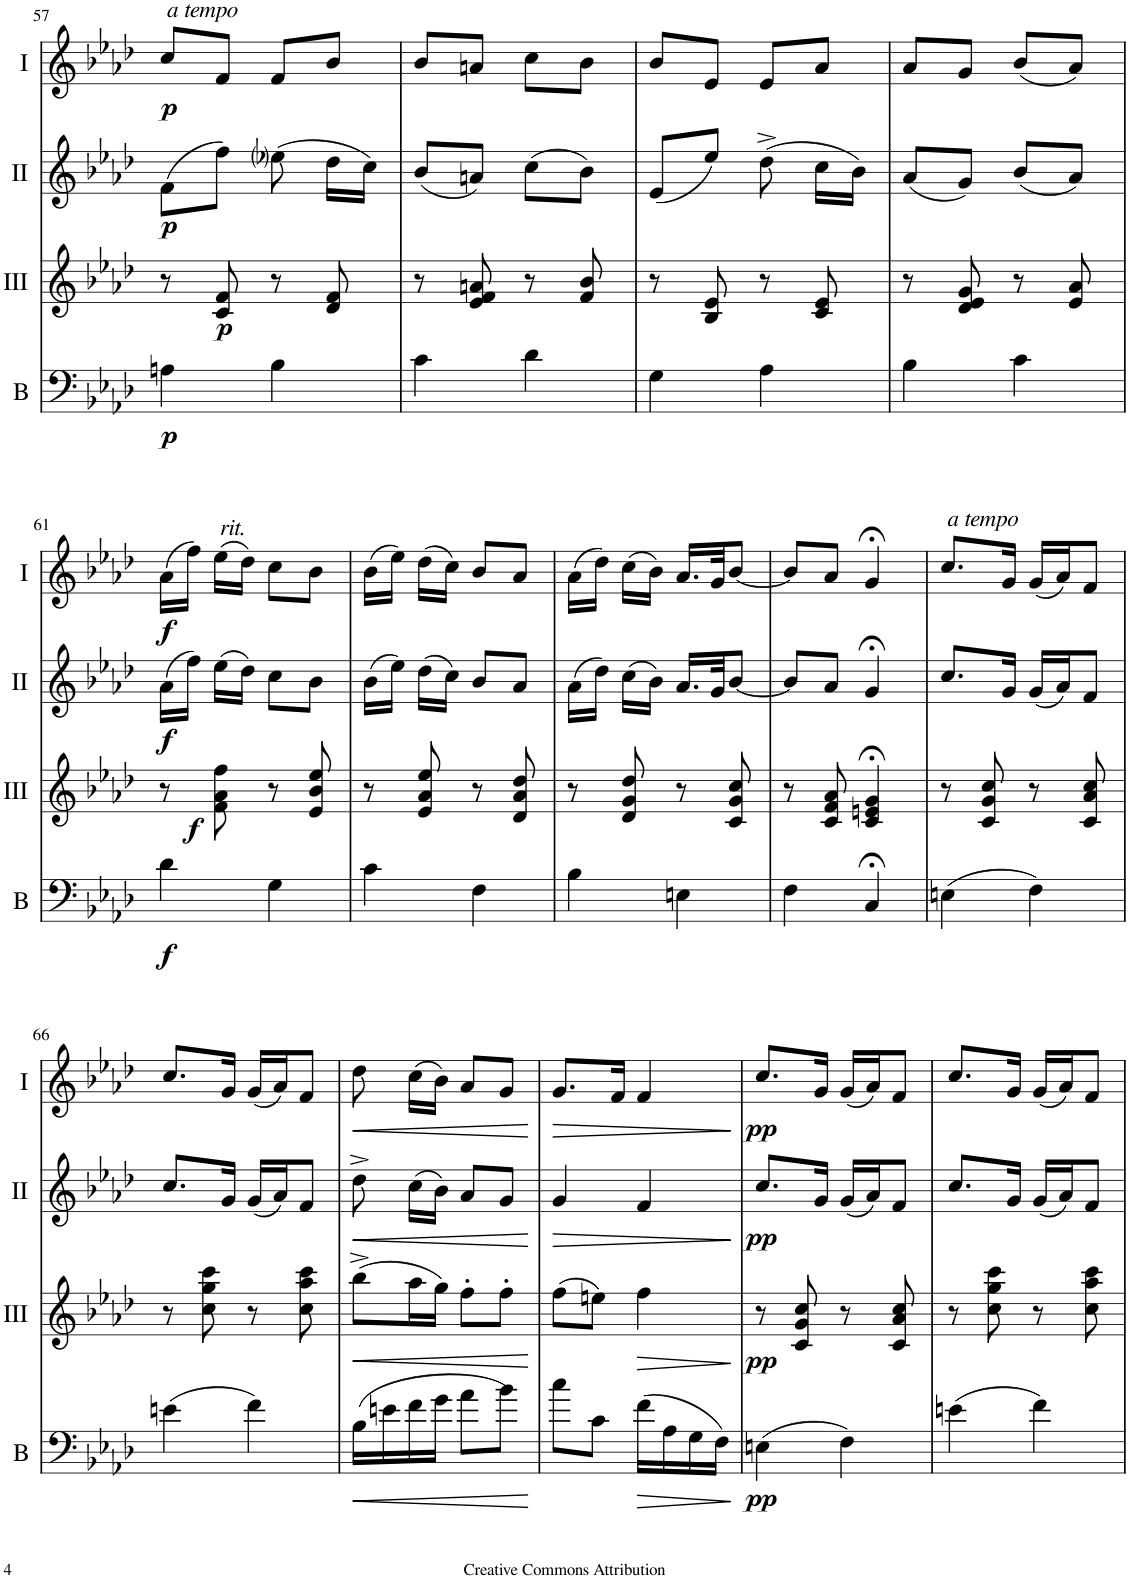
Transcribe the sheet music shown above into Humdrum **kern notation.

**kern	**dynam	**kern	**dynam	**kern	**dynam	**kern	**dynam
*part4	*part4	*part3	*part3	*part2	*part2	*part1	*part1
*staff4	*staff4	*staff3	*staff3	*staff2	*staff2	*staff1	*staff1
*I"Bass	*	*I"Acc. 3	*	*I"Acc. 2	*	*I"Acc. 1	*
*I'B	*	*	*	*	*	*	*
!!LO:PB:g=z
*clefF4	*	*clefG2	*	*clefG2	*	*clefG2	*
*Trd7c12	*	*Trd7c12	*	*	*	*	*
*k[b-e-a-d-]	*	*k[b-e-a-d-]	*	*k[b-e-a-d-]	*	*k[b-e-a-d-]	*
*M2/4	*	*M2/4	*	*M2/4	*	*M2/4	*
=57	=57	=57	=57	=57	=57	=57	=57
!	!	!	!	!	!	!LO:TX:a:i:t=a tempo	!
!	!LO:DY:b	!	!	!	!LO:DY:b	!	!LO:DY:b
4An\	p	8r	.	(8f\L	p	8cc/L	p
!	!	!	!LO:DY:b	!	!	!	!
.	.	8c/ 8f/	p	8ff\J)	.	8f/J	.
4B-\	.	8r	.	(8ee-i\	.	8f/L	.
.	.	8d-/ 8f/	.	16dd-\LL	.	8b-/J	.
.	.	.	.	16cc\JJ)	.	.	.
=58	=58	=58	=58	=58	=58	=58	=58
4c\	.	8r	.	(8b-/L	.	8b-/L	.
.	.	8e-/ 8f/ 8an/	.	8an/J)	.	8an/J	.
4d-\	.	8r	.	(8cc\L	.	8cc\L	.
.	.	8f/ 8b-/	.	8b-\J)	.	8b-\J	.
=59	=59	=59	=59	=59	=59	=59	=59
4G\	.	8r	.	(8e-/L	.	8b-/L	.
.	.	8B-/ 8e-/	.	8ee-/J)	.	8e-/J	.
4A-\	.	8r	.	(8dd-^\	.	8e-/L	.
.	.	8c/ 8e-/	.	16cc\LL	.	8a-/J	.
.	.	.	.	16b-\JJ)	.	.	.
=60	=60	=60	=60	=60	=60	=60	=60
4B-\	.	8r	.	(8a-/L	.	8a-/L	.
.	.	8d-/ 8e-/ 8g/	.	8g/J)	.	8g/J	.
4c\	.	8r	.	(8b-/L	.	(8b-/L	.
.	.	8e-/ 8a-/	.	8a-/J)	.	8a-/J)	.
!!LO:LB:g=z
=61	=61	=61	=61	=61	=61	=61	=61
!	!LO:DY:b	!	!	!	!LO:DY:b	!	!LO:DY:b
4d-\	f	8r	.	(16a-\LL	f	(16a-\LL	f
.	.	.	.	16ff\JJ)	.	16ff\JJ)	.
!	!	!	!	!	!	!LO:TX:a:i:t=rit.	!
!	!	!	!LO:DY:b	!	!	!	!
.	.	8f\ 8a-\ 8ff\	f	(16ee-\LL	.	(16ee-\LL	.
.	.	.	.	16dd-\JJ)	.	16dd-\JJ)	.
4G\	.	8r	.	8cc\L	.	8cc\L	.
.	.	8e-/ 8b-/ 8ee-/	.	8b-\J	.	8b-\J	.
=62	=62	=62	=62	=62	=62	=62	=62
4c\	.	8r	.	(16b-\LL	.	(16b-\LL	.
.	.	.	.	16ee-\JJ)	.	16ee-\JJ)	.
.	.	8e-/ 8a-/ 8ee-/	.	(16dd-\LL	.	(16dd-\LL	.
.	.	.	.	16cc\JJ)	.	16cc\JJ)	.
4F\	.	8r	.	8b-/L	.	8b-/L	.
.	.	8d-/ 8a-/ 8dd-/	.	8a-/J	.	8a-/J	.
=63	=63	=63	=63	=63	=63	=63	=63
4B-\	.	8r	.	(16a-\LL	.	(16a-\LL	.
.	.	.	.	16dd-\JJ)	.	16dd-\JJ)	.
.	.	8d-/ 8g/ 8dd-/	.	(16cc\LL	.	(16cc\LL	.
.	.	.	.	16b-\JJ)	.	16b-\JJ)	.
4En\	.	8r	.	16.a-/LL	.	16.a-/LL	.
.	.	.	.	32g/JK	.	32g/JK	.
.	.	8c/ 8g/ 8cc/	.	[8b-/J	.	[8b-/J	.
=64	=64	=64	=64	=64	=64	=64	=64
4F\	.	8r	.	8b-/L]	.	8b-/L]	.
.	.	8c/ 8f/ 8a-/	.	8a-/J	.	8a-/J	.
4C;</	.	4c/;< 4en/;< 4g/;<	.	4g;</	.	4g;</	.
=65	=65	=65	=65	=65	=65	=65	=65
!	!	!	!	!	!	!LO:TX:a:i:t=a tempo	!
(4En\	.	8r	.	8.cc/L	.	8.cc/L	.
.	.	8c/ 8g/ 8cc/	.	.	.	.	.
.	.	.	.	16g/Jk	.	16g/Jk	.
4F\)	.	8r	.	(16g/LL	.	(16g/LL	.
.	.	.	.	16a-/J)	.	16a-/J)	.
.	.	8c/ 8a-/ 8cc/	.	8f/J	.	8f/J	.
!!LO:LB:g=z
=66	=66	=66	=66	=66	=66	=66	=66
(4en\	.	8r	.	8.cc/L	.	8.cc/L	.
.	.	8cc\ 8gg\ 8ccc\	.	.	.	.	.
.	.	.	.	16g/Jk	.	16g/Jk	.
4f\)	.	8r	.	(16g/LL	.	(16g/LL	.
.	.	.	.	16a-/J)	.	16a-/J)	.
.	.	8cc\ 8aa-\ 8ccc\	.	8f/J	.	8f/J	.
=67	=67	=67	=67	=67	=67	=67	=67
!	!LO:HP:b	!	!LO:HP:b	!	!LO:HP:b	!	!LO:HP:b
(16B-\LL	<	(8bb-^\L	<	8dd-^\	<	8dd-\	<
16en\	.	.	.	.	.	.	.
16f\	.	16aa-\L	.	(16cc\LL	.	(16cc\LL	.
16g\JJ	.	16gg\JJ)	.	16b-\JJ)	.	16b-\JJ)	.
8a-\L	.	8ff'\L	.	8a-/L	.	8a-/L	.
8b-\J)	.	8ff'\J	.	8g/J	.	8g/J	.
.	[	.	[	.	[	.	[
=68	=68	=68	=68	=68	=68	=68	=68
!	!	!	!	!	!LO:HP:b	!	!LO:HP:b
8cc\L	.	(8ff\L	.	4g/	>	8.g/L	>
8c\J	.	8een\J)	.	.	.	.	.
.	.	.	.	.	.	16f/Jk	.
!	!LO:HP:b	!	!LO:HP:b	!	!	!	!
(16f\LL	>	4ff\	>	4f/	.	4f/	.
16A-\	.	.	.	.	.	.	.
16G\	.	.	.	.	.	.	.
16F\JJ)	.	.	.	.	.	.	.
.	]	.	]	.	]	.	]
=69	=69	=69	=69	=69	=69	=69	=69
!	!LO:DY:b	!	!LO:DY:b	!	!LO:DY:b	!	!LO:DY:b
(4En\	pp	8r	pp	8.cc/L	pp	8.cc/L	pp
.	.	8c/ 8g/ 8cc/	.	.	.	.	.
.	.	.	.	16g/Jk	.	16g/Jk	.
4F\)	.	8r	.	(16g/LL	.	(16g/LL	.
.	.	.	.	16a-/J)	.	16a-/J)	.
.	.	8c/ 8a-/ 8cc/	.	8f/J	.	8f/J	.
=70	=70	=70	=70	=70	=70	=70	=70
(4en\	.	8r	.	8.cc/L	.	8.cc/L	.
.	.	8cc\ 8gg\ 8ccc\	.	.	.	.	.
.	.	.	.	16g/Jk	.	16g/Jk	.
4f\)	.	8r	.	(16g/LL	.	(16g/LL	.
.	.	.	.	16a-/J)	.	16a-/J)	.
.	.	8cc\ 8aa-\ 8ccc\	.	8f/J	.	8f/J	.
=	=	=	=	=	=	=	=
*-	*-	*-	*-	*-	*-	*-	*-
